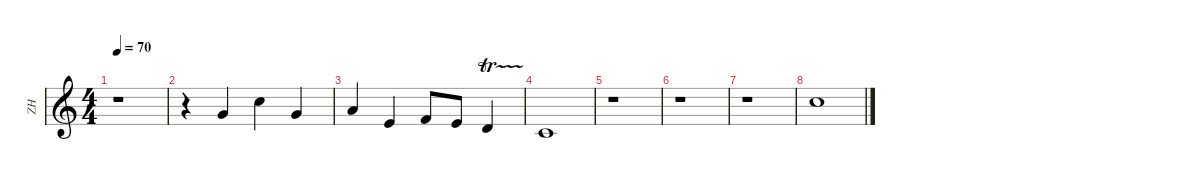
\defaultSystemsLayout 4
\hideDynamics
\bracketExtendMode nobrackets
\otherSystemsTrackNameOrientation horizontal
\extendBarLines
\track ("Violin" "ZH") {mute instrument violin}
\staff {score}
\tuning (E5 A4 D4 G3)
\ts (4 4)
\tempo 70
\clef g2
\ks c
r.1{dy mf beam Down} |
\scale
0.940172 r.4{beam Down} 5.3.4{beam Up} 3.2.4{beam Down} 5.3.4{beam Up} |
\scale
1.03075 0.2.4{beam Up} 2.3.4{beam Up} 3.3.8{beam Up} 2.3.8{beam Up} 0.3{tr (2 16)}.4{beam Up} |
\scale
1.02908 5.4.1{beam Up} |
\scale
1.36467 r.1{beam Down} |
\scale
1.26397 r.1{beam Down} |
\scale
1.02332 r.1{beam Down} |
\scale
0.348043 3.2.1{beam Down}
